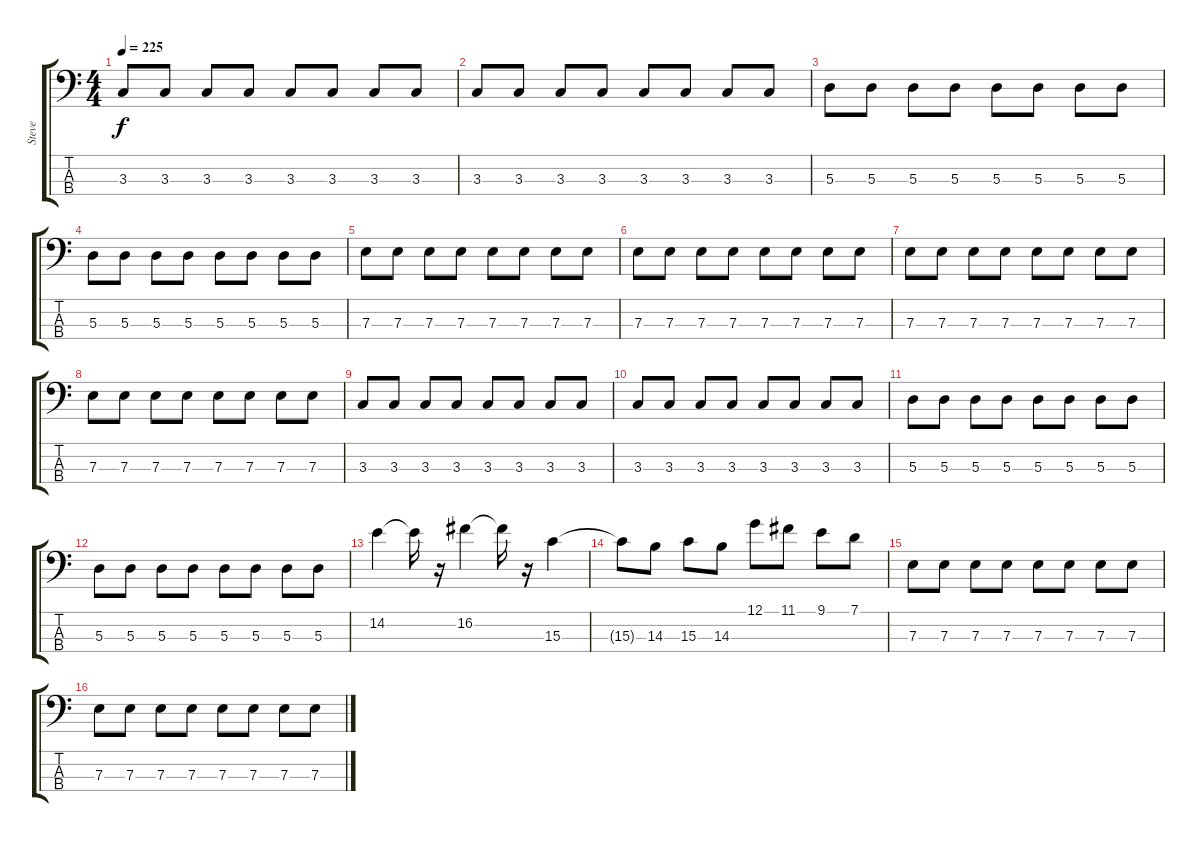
\track ("Steve" "Steve") {instrument electricbassfinger}
\staff {score tabs}
\tuning (G2 D2 A1 E1) {hide}
\ts (4 4)
\tempo 225
\clef f4
\ks c
3.3.8{dy f} 3.3.8 3.3.8 3.3.8 3.3.8 3.3.8 3.3.8 3.3.8 |
3.3.8 3.3.8 3.3.8 3.3.8 3.3.8 3.3.8 3.3.8 3.3.8 |
5.3.8 5.3.8 5.3.8 5.3.8 5.3.8 5.3.8 5.3.8 5.3.8 |
5.3.8 5.3.8 5.3.8 5.3.8 5.3.8 5.3.8 5.3.8 5.3.8 |
7.3.8 7.3.8 7.3.8 7.3.8 7.3.8 7.3.8 7.3.8 7.3.8 |
7.3.8 7.3.8 7.3.8 7.3.8 7.3.8 7.3.8 7.3.8 7.3.8 |
7.3.8 7.3.8 7.3.8 7.3.8 7.3.8 7.3.8 7.3.8 7.3.8 |
7.3.8 7.3.8 7.3.8 7.3.8 7.3.8 7.3.8 7.3.8 7.3.8 |
3.3.8 3.3.8 3.3.8 3.3.8 3.3.8 3.3.8 3.3.8 3.3.8 |
3.3.8 3.3.8 3.3.8 3.3.8 3.3.8 3.3.8 3.3.8 3.3.8 |
5.3.8 5.3.8 5.3.8 5.3.8 5.3.8 5.3.8 5.3.8 5.3.8 |
5.3.8 5.3.8 5.3.8 5.3.8 5.3.8 5.3.8 5.3.8 5.3.8 |
14.2.4 14.2{t}.16 r.16 16.2.4 16.2{t}.16 r.16 15.3.4 |
15.3{t}.8 14.3.8 15.3.8 14.3.8 12.1.8 11.1.8 9.1.8 7.1.8 |
7.3.8 7.3.8 7.3.8 7.3.8 7.3.8 7.3.8 7.3.8 7.3.8 |
7.3.8 7.3.8 7.3.8 7.3.8 7.3.8 7.3.8 7.3.8 7.3.8
